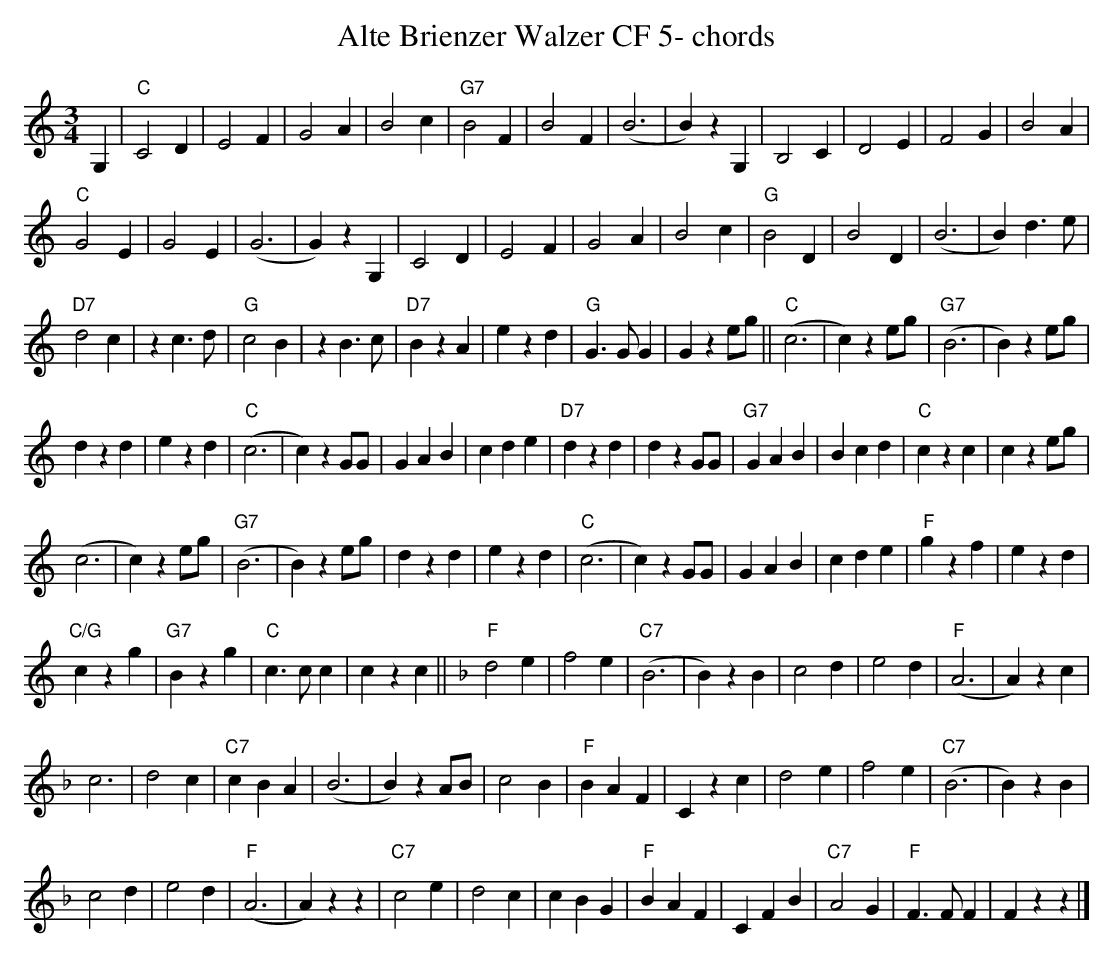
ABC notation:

X:1
T:Alte Brienzer Walzer CF 5- chords
M:3/4
L:1/4
K:Cmaj%%MIDI gchordon
G, | "C"C2D | E2F | G2A | B2c | "G7"B2F | B2F | (B3 | B)zG, | B,2C | D2E | F2G | B2A |
"C"G2E | G2E | (G3 | G)zG, | C2D | E2F | G2A | B2c | "G"B2D | B2D | (B3 | B)d>e |
"D7"d2c | zc>d | "G"c2B | zB>c | "D7"BzA | ezd | "G"G>GG | Gze/2g/2 || "C"(c3 | c)ze/2g/2 | "G7"(B3 | B)ze/2g/2 |
dzd | ezd | "C"(c3 | c)zG/2G/2 | GAB | cde | "D7"dzd | dzG/2G/2 | "G7"GAB | Bcd | "C"czc | cz e/2g/2 |
(c3 | c)ze/2g/2 | "G7"(B3 | B)ze/2g/2 | dzd | ezd | "C"(c3 | c)zG/2G/2 | GAB | cde | "F"gzf | ezd |
"C/G"czg | "G7"Bzg | "C"c>cc | czc || [K:Fmaj] "F"d2e | f2e | "C7"(B3 | B)zB | c2d | e2d | "F"(A3 | A)zc |
c3 | d2c | "C7"cBA | (B3 | B)zA/2B/2 | c2B | "F"BAF | Czc | d2e | f2e | "C7"(B3 | B)zB |
c2d | e2d | "F"(A3 | A)zz | "C7"c2e | d2c | cBG | "F"BAF | CFB | "C7"A2G | "F"F>FF | Fzz |]
